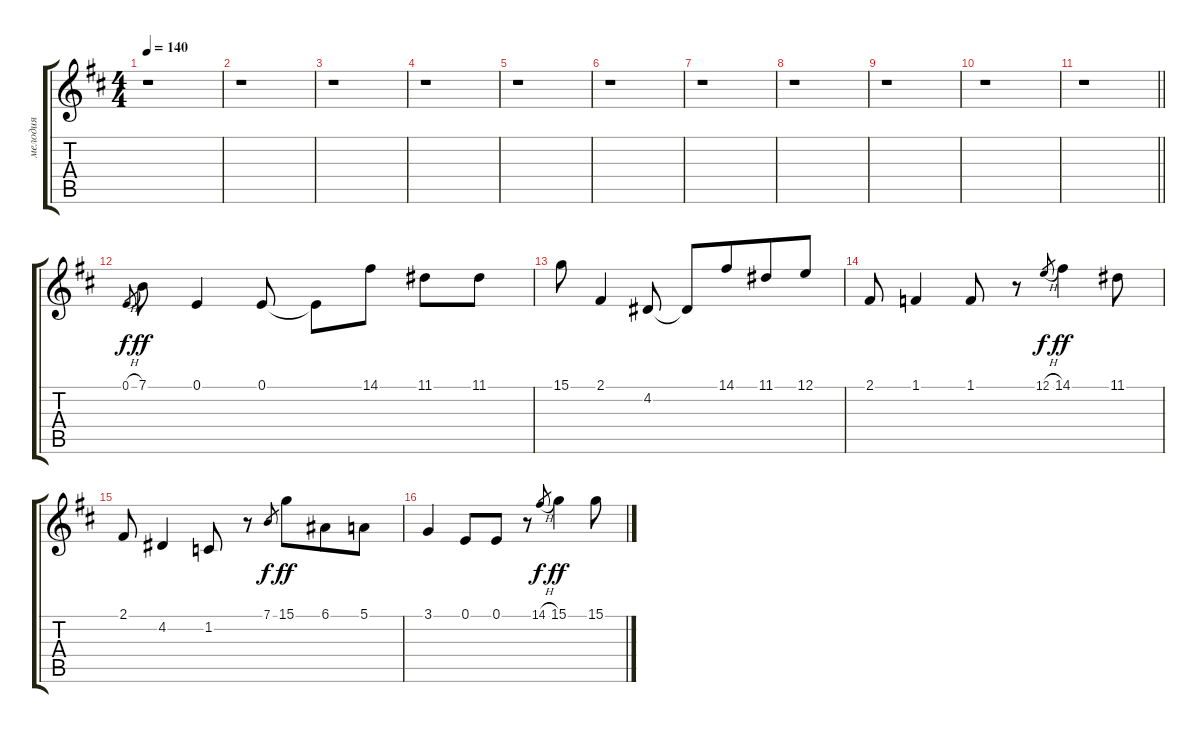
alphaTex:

\track ("мелодия" "мелодия") {instrument accordion}
\staff {score tabs}
\tuning (E4 B3 G3 D3 A2 E2) {hide}
\ts (4 4)
\tempo 140
\clef g2
\ks bminor
r.1{dy f} |
r.1 |
r.1 |
r.1 |
r.1 |
r.1 |
r.1 |
r.1 |
r.1 |
r.1 |
\barLineRight lightlight
r.1 |
0.1{h}.8{gr} 7.1.8{dy ff} 0.1.4 0.1.8 0.1{t}.8 14.1.8 11.1.8 11.1.8 |
15.1.8 2.1.4 4.2.8 4.2{t}.8 14.1.8{beam merge} 11.1.8 12.1.8 |
2.1.8 1.1.4 1.1.8 r.8 12.1{h}.8{gr dy f} 14.1.4{dy ff} 11.1.8 |
2.1.8 4.2.4 1.2.8 r.8 7.1.8{gr dy f} 15.1.8{dy ff beam merge} 6.1.8 5.1.8 |
3.1.4 0.1.8 0.1.8 r.8 14.1{h}.8{gr dy f} 15.1.4{dy ff} 15.1.8
